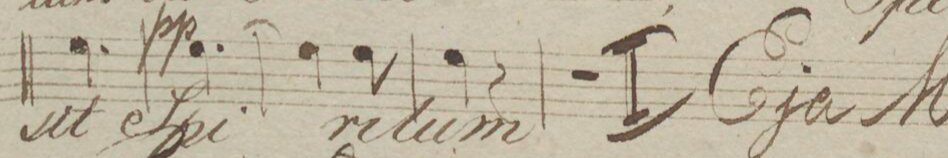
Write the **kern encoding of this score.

**kern	**text	**dynam
*I"Bas.	*	*
*clefF4	*	*
*k[b-e-]	*	*
*M3/8	*	*
4.G\	-sit	.
=173	=173	=173
[4.G\	Spi-	pp
=174	=174	=174
4G\]	.	.
8G\	-ri-	.
=175	=175	=175
4G\	-lum	.
8r	.	.
=176	=176	=176
4.r	.	.
==	==	==
*-	*-	*-
